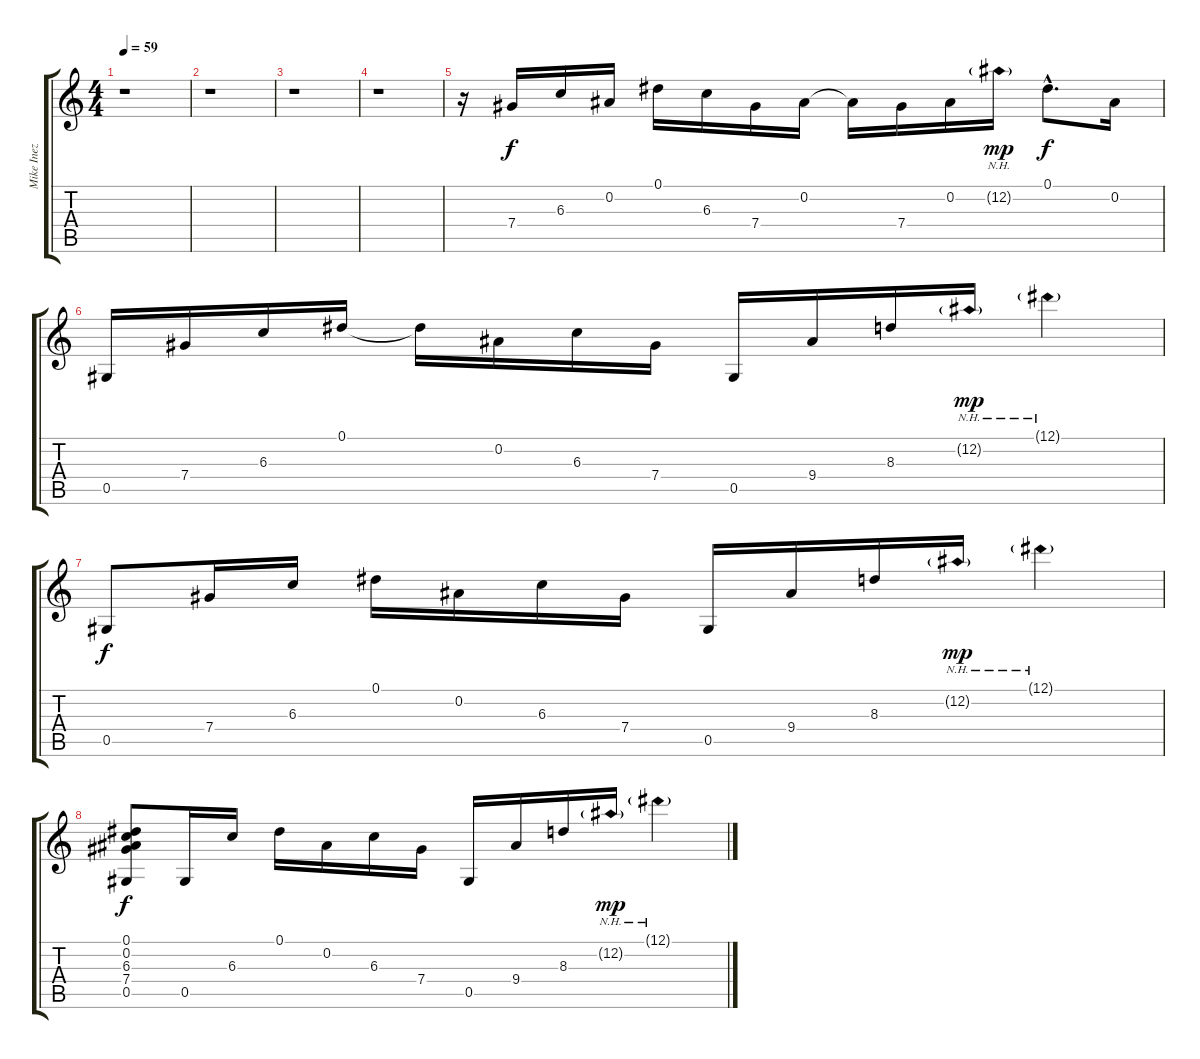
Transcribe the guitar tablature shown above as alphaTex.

\track ("Mike Inez" "Mike Inez") {instrument acousticguitarsteel}
\staff {score tabs}
\tuning (Eb4 Bb3 Gb3 Db3 Ab2 Eb2) {hide}
\ts (4 4)
\tempo 59
\clef g2
\ks c
r.1{dy f instrument acousticguitarsteel} |
r.1 |
r.1 |
r.1 |
r.16 7.4.16 6.3.16 0.2.16 0.1.16 6.3.16 7.4.16 0.2.16 0.2{t}.16 7.4.16 0.2.16 12.2{nh g}.16{dy mp} 0.1{hac}.8{d dy f} 0.2.16 |
0.5.16 7.4.16 6.3.16 0.1.16 0.1{t}.16 0.2.16 6.3.16 7.4.16 0.5.16 9.4.16 8.3.16 12.2{nh g}.16{dy mp} 12.1{nh g}.4 |
0.5.8{dy f} 7.4.16 6.3.16 0.1.16 0.2.16 6.3.16 7.4.16 0.5.16 9.4.16 8.3.16 12.2{nh g}.16{dy mp} 12.1{nh g}.4 |
(0.1 0.2 6.3 7.4 0.5).8{dy f} 0.5.16 6.3.16 0.1.16 0.2.16 6.3.16 7.4.16 0.5.16 9.4.16 8.3.16 12.2{nh g}.16{dy mp} 12.1{nh g}.4
